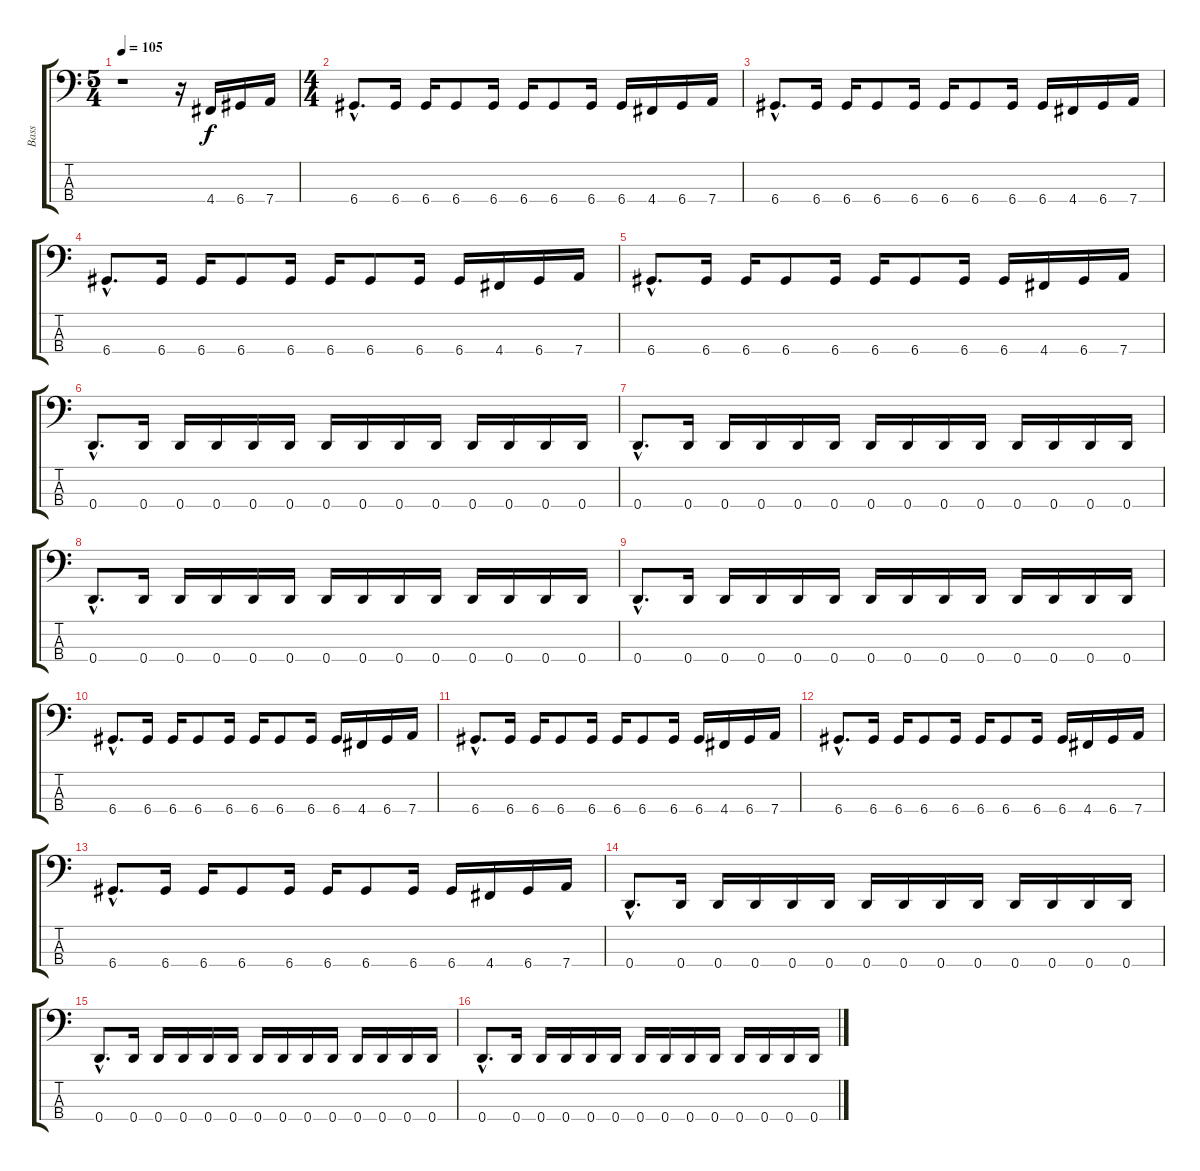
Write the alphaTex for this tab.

\track ("Bass" "Bass") {instrument electricbasspick}
\staff {score tabs}
\tuning (G2 D2 A1 D1) {hide}
\ts (5 4)
\tempo 105
\clef f4
\ks c
r.1{dy f} r.16 4.4.16 6.4.16 7.4.16 |
\ts (4 4)
6.4{hac}.8{d} 6.4.16 6.4.16 6.4.8 6.4.16 6.4.16 6.4.8 6.4.16 6.4.16 4.4.16 6.4.16 7.4.16 |
6.4{hac}.8{d} 6.4.16 6.4.16 6.4.8 6.4.16 6.4.16 6.4.8 6.4.16 6.4.16 4.4.16 6.4.16 7.4.16 |
6.4{hac}.8{d} 6.4.16 6.4.16 6.4.8 6.4.16 6.4.16 6.4.8 6.4.16 6.4.16 4.4.16 6.4.16 7.4.16 |
6.4{hac}.8{d} 6.4.16 6.4.16 6.4.8 6.4.16 6.4.16 6.4.8 6.4.16 6.4.16 4.4.16 6.4.16 7.4.16 |
0.4{hac}.8{d} 0.4.16 0.4.16 0.4.16 0.4.16 0.4.16 0.4.16 0.4.16 0.4.16 0.4.16 0.4.16 0.4.16 0.4.16 0.4.16 |
0.4{hac}.8{d} 0.4.16 0.4.16 0.4.16 0.4.16 0.4.16 0.4.16 0.4.16 0.4.16 0.4.16 0.4.16 0.4.16 0.4.16 0.4.16 |
0.4{hac}.8{d} 0.4.16 0.4.16 0.4.16 0.4.16 0.4.16 0.4.16 0.4.16 0.4.16 0.4.16 0.4.16 0.4.16 0.4.16 0.4.16 |
0.4{hac}.8{d} 0.4.16 0.4.16 0.4.16 0.4.16 0.4.16 0.4.16 0.4.16 0.4.16 0.4.16 0.4.16 0.4.16 0.4.16 0.4.16 |
6.4{hac}.8{d} 6.4.16 6.4.16 6.4.8 6.4.16 6.4.16 6.4.8 6.4.16 6.4.16 4.4.16 6.4.16 7.4.16 |
6.4{hac}.8{d} 6.4.16 6.4.16 6.4.8 6.4.16 6.4.16 6.4.8 6.4.16 6.4.16 4.4.16 6.4.16 7.4.16 |
6.4{hac}.8{d} 6.4.16 6.4.16 6.4.8 6.4.16 6.4.16 6.4.8 6.4.16 6.4.16 4.4.16 6.4.16 7.4.16 |
6.4{hac}.8{d} 6.4.16 6.4.16 6.4.8 6.4.16 6.4.16 6.4.8 6.4.16 6.4.16 4.4.16 6.4.16 7.4.16 |
0.4{hac}.8{d} 0.4.16 0.4.16 0.4.16 0.4.16 0.4.16 0.4.16 0.4.16 0.4.16 0.4.16 0.4.16 0.4.16 0.4.16 0.4.16 |
0.4{hac}.8{d} 0.4.16 0.4.16 0.4.16 0.4.16 0.4.16 0.4.16 0.4.16 0.4.16 0.4.16 0.4.16 0.4.16 0.4.16 0.4.16 |
0.4{hac}.8{d} 0.4.16 0.4.16 0.4.16 0.4.16 0.4.16 0.4.16 0.4.16 0.4.16 0.4.16 0.4.16 0.4.16 0.4.16 0.4.16
